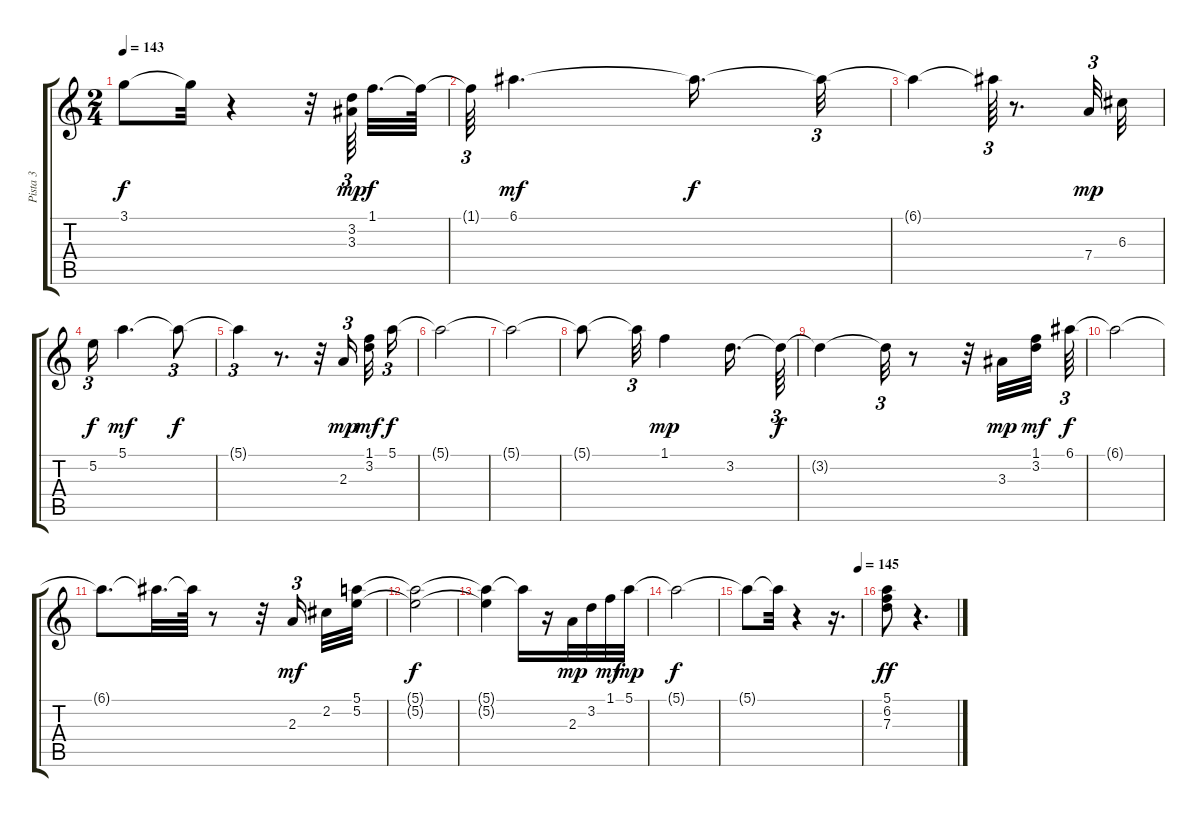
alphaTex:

\track ("Pista 3" "Pista 3") {instrument electricguitarclean}
\staff {score tabs}
\tuning (E4 B3 G3 D3 A2 E2) {hide}
\ts (2 4)
\tempo 143
\clef g2
\ks c
3.1{t}.8{dy f} 3.1{t}.32 r.4 r.32 (3.2 3.3).64{tu (3 2) dy mp beam splitsecondary} 1.1.32{d dy f} 1.1{t}.64 |
1.1{t}.64{tu (3 2)} 6.1.4{d dy mf} 6.1{t}.16{d dy f} 6.1{t}.32{tu (3 2)} |
6.1{t}.4 6.1{t}.64{tu (3 2)} r.8{d} 7.4.32{tu (3 2) dy mp} 6.3.32 |
5.2.16{tu (3 2) dy f} 5.1.4{d dy mf} 5.1{t}.8{tu (3 2) dy f} |
5.1{t}.4{tu (3 2)} r.8{d} r.32 2.3.16{tu (3 2) dy mp beam splitsecondary} (1.1 3.2).32{dy mf} 5.1.16{tu (3 2) dy f} |
5.1{t}.2 |
5.1{t}.2 |
5.1{t}.8 5.1{t}.32{tu (3 2)} 1.1.4{dy mp} 3.2.16{d} 3.2{t}.64{tu (3 2) dy f} |
3.2{t}.4 3.2{t}.32{tu (3 2)} r.8 r.32 3.3.32{dy mp} (1.1 3.2).32{dy mf beam splitsecondary} 6.1.64{tu (3 2) dy f} |
6.1{t}.2 |
6.1{t}.8{d} 6.1{t}.32{d} 6.1{t}.64 r.8 r.32 2.3.16{tu (3 2) dy mf beam splitsecondary} 2.2.32 (5.1 5.2).32 |
(5.1{t} 5.2{t}).2{dy f} |
(5.1{t} 5.2{t}).4 5.1{t}.16 r.16 2.3.32{dy mp} 3.2.32 1.1.32{dy mf} 5.1.32{dy mp} |
5.1{t}.2{dy f} |
\tempo (145 0.9791666666666666)
5.1{t}.8 5.1{t}.32 r.4 r.16{d} |
(5.1 6.2 7.3).8{dy ff} r.4{d}
